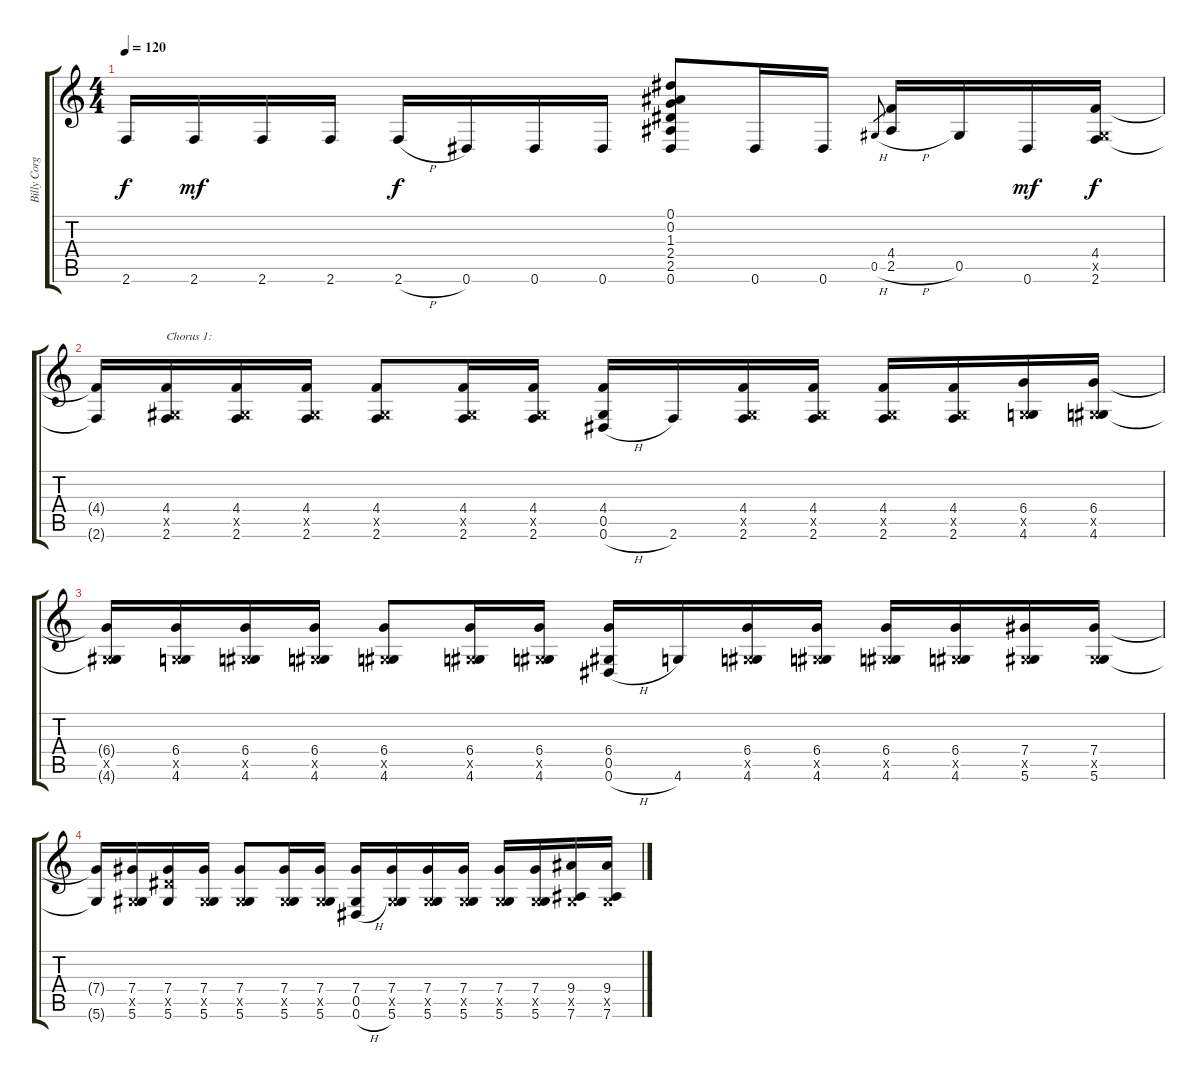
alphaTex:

\track ("Billy Corgan 1" "Billy Corg") {instrument distortionguitar}
\staff {score tabs}
\tuning (Eb4 Bb3 Gb3 Db3 Ab2 Eb2) {hide}
\ts (4 4)
\tempo 120
\clef g2
\ks c
2.6{t}.16{dy f} 2.6.16{dy mf} 2.6.16 2.6.16 2.6{h}.16{dy f} 0.6.16 0.6.16 0.6.16 (0.1 0.2 1.3 2.4 2.5 0.6).8{volume 14} 0.6.16 0.6.16 0.5{h}.8{gr} (4.4 2.5{h}).16 0.5.16 0.6.16{dy mf} (4.4 0.5{x} 2.6).16{dy f} |
(4.4{t} 2.6{t}).16 (4.4 0.5{x} 2.6).16{txt "Chorus 1:"} (4.4 0.5{x} 2.6).16 (4.4 0.5{x} 2.6).16 (4.4 0.5{x} 2.6).8 (4.4 0.5{x} 2.6).16 (4.4 0.5{x} 2.6).16 (4.4 0.5 0.6{h}).16 2.6.16 (4.4 0.5{x} 2.6).16 (4.4 0.5{x} 2.6).16 (4.4 0.5{x} 2.6).16 (4.4 0.5{x} 2.6).16 (6.4 0.5{x} 4.6).16 (6.4 0.5{x} 4.6).16 |
(6.4{t} 0.5{x} 4.6{t}).16 (6.4 0.5{x} 4.6).16 (6.4 0.5{x} 4.6).16 (6.4 0.5{x} 4.6).16 (6.4 0.5{x} 4.6).8 (6.4 0.5{x} 4.6).16 (6.4 0.5{x} 4.6).16 (6.4 0.5 0.6{h}).16 4.6.16 (6.4 0.5{x} 4.6).16 (6.4 0.5{x} 4.6).16 (6.4 0.5{x} 4.6).16 (6.4 0.5{x} 4.6).16 (7.4 0.5{x} 5.6).16 (7.4 0.5{x} 5.6).16 |
(7.4{t} 5.6{t}).16 (7.4 0.5{x} 5.6).16 (7.4 7.5{x} 5.6).16 (7.4 0.5{x} 5.6).16 (7.4 0.5{x} 5.6).8 (7.4 0.5{x} 5.6).16 (7.4 0.5{x} 5.6).16 (7.4 0.5 0.6{h}).16 (7.4 0.5{x} 5.6).16 (7.4 0.5{x} 5.6).16 (7.4 0.5{x} 5.6).16 (7.4 0.5{x} 5.6).16 (7.4 0.5{x} 5.6).16 (9.4 0.5{x} 7.6).16 (9.4 0.5{x} 7.6).16
